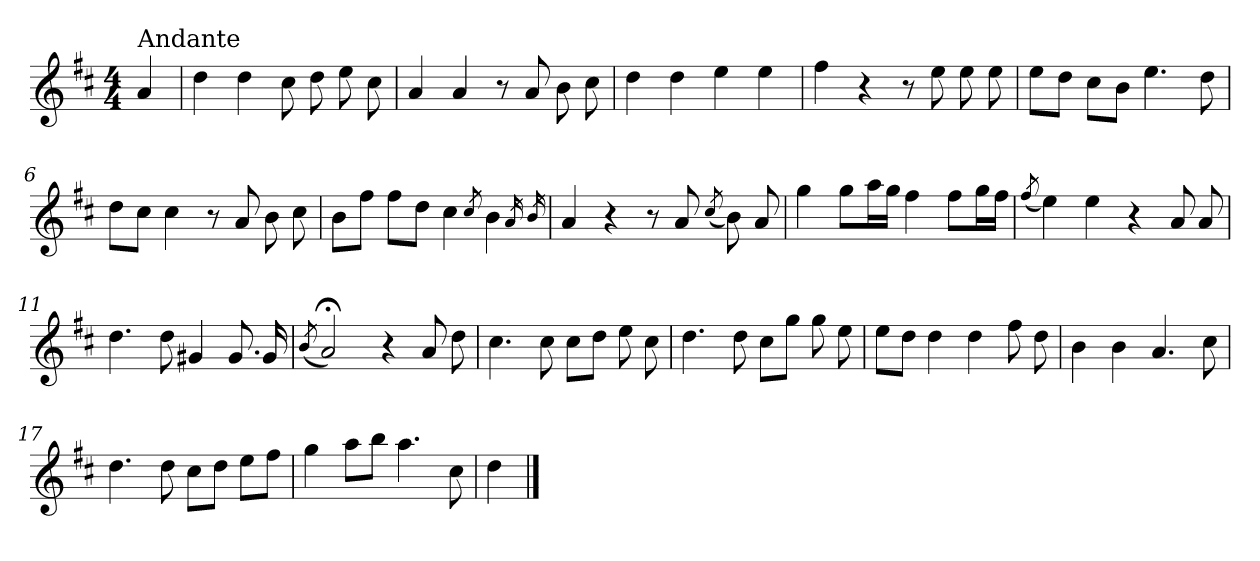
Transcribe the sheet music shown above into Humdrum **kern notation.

**kern
*part1
*staff1
*clefG2
*k[f#c#]
*D:
*M4/4
=
!LO:TX:a:t=Andante
4a/
=1
4dd\
4dd\
8cc#\
8dd\
8ee\
8cc#\
=2
4a/
4a/
8r
8a/
8b\
8cc#\
=3
4dd\
4dd\
4ee\
4ee\
=4
4ff#\
4r
8r
8ee\
8ee\
8ee\
!!LO:LB:g=z
=5
8ee\L
8dd\J
8cc#\L
8b\J
4.ee\
8dd\
=6
8dd\L
8cc#\J
4cc#\
8r
8a/
8b\
8cc#\
=7
8b\L
8ff#\J
8ff#\L
8dd\J
4cc#\
8qcc#/
4b\
16qa/
16qb/
=8
4a/
4r
8r
8a/
(<8qcc#/
8b\)
8a/
=9
4gg\
8gg\L
16aa\L
16gg\JJ
4ff#\
8ff#\L
16gg\L
16ff#\JJ
!!LO:LB:g=z
=10
(<8qff#/
4ee\)
4ee\
4r
8a/
8a/
=11
4.dd\
8dd\
4g#X/
8.g#/
16g#/
=12
(<8qb/
2a;</)
4r
8a/
8dd\
=13
4.cc#\
8cc#\
8cc#\L
8dd\J
8ee\
8cc#\
=14
4.dd\
8dd\
8cc#\L
8gg\J
8gg\
8ee\
!!LO:LB:g=z
=15
8ee\L
8dd\J
4dd\
4dd\
8ff#\
8dd\
=16
4b\
4b\
4.a/
8cc#\
=17
4.dd\
8dd\
8cc#\L
8dd\J
8ee\L
8ff#\J
=18
4gg\
8aa\L
8bb\J
4.aa\
8cc#\
=19
4dd\
==
*-
